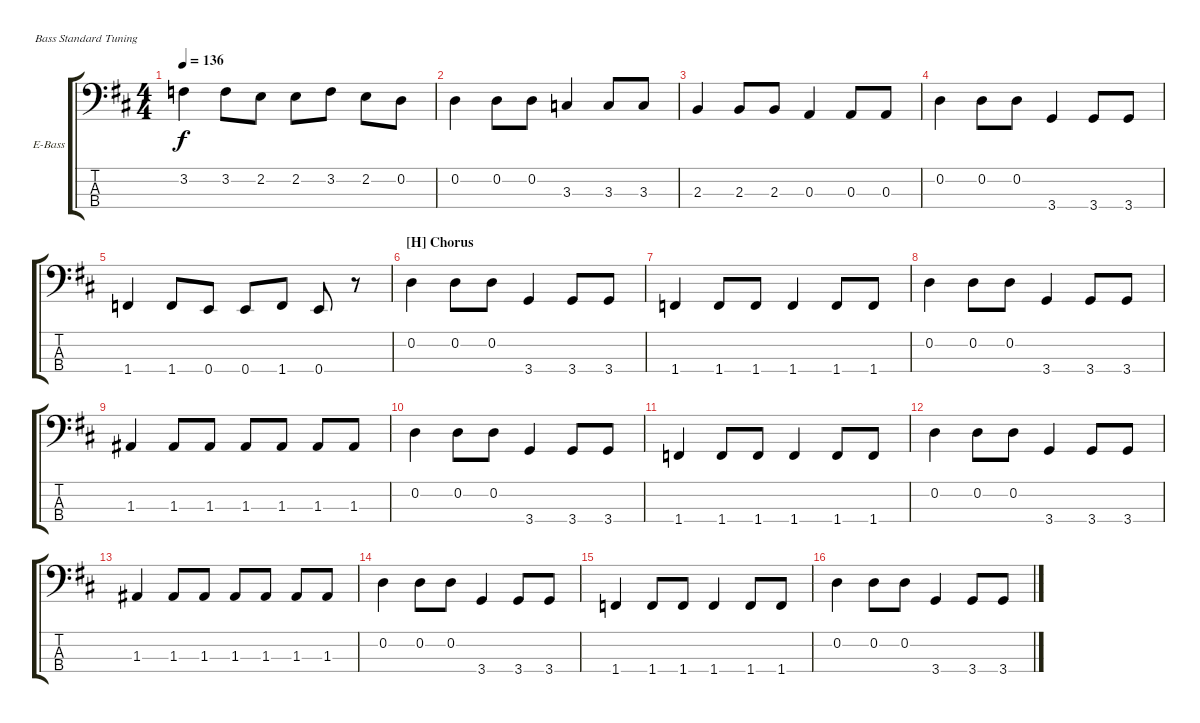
\defaultSystemsLayout 4
\bracketExtendMode groupsimilarinstruments
\firstSystemTrackNameOrientation horizontal
\otherSystemsTrackNameOrientation horizontal
\track ("Bass" "E-Bass") {instrument electricbassfinger}
\staff {score tabs}
\tuning (G2 D2 A1 E1)
\ts (4 4)
\tempo 136
\clef f4
\scale
1.06305
\ks d
3.2.4{dy f} 3.2.8 2.2.8 2.2.8 3.2.8 2.2.8 0.2.8 |
\scale
0.936948 0.2.4 0.2.8 0.2.8 3.3.4 3.3.8 3.3.8 |
\scale
1.06305 2.3.4 2.3.8 2.3.8 0.3.4 0.3.8 0.3.8 |
\scale
0.936948 0.2.4 0.2.8 0.2.8 3.4.4 3.4.8 3.4.8 |
\scale
1.06305 1.4.4 1.4.8 0.4.8 0.4.8 1.4.8 0.4.8 r.8 |
\section ("H" "Chorus")
\scale
0.936948 0.2.4 0.2.8 0.2.8 3.4.4 3.4.8 3.4.8 |
\scale
1.06305 1.4.4 1.4.8 1.4.8 1.4.4 1.4.8 1.4.8 |
\scale
0.936948 0.2.4 0.2.8 0.2.8 3.4.4 3.4.8 3.4.8 |
\scale
1.06305 1.3.4 1.3.8 1.3.8 1.3.8 1.3.8 1.3.8 1.3.8 |
\scale
0.936948 0.2.4 0.2.8 0.2.8 3.4.4 3.4.8 3.4.8 |
\scale
1.06305 1.4.4 1.4.8 1.4.8 1.4.4 1.4.8 1.4.8 |
\scale
0.936948 0.2.4 0.2.8 0.2.8 3.4.4 3.4.8 3.4.8 |
\scale
1.06305 1.3.4 1.3.8 1.3.8 1.3.8 1.3.8 1.3.8 1.3.8 |
\scale
0.936948 0.2.4 0.2.8 0.2.8 3.4.4 3.4.8 3.4.8 |
\scale
1.06305 1.4.4 1.4.8 1.4.8 1.4.4 1.4.8 1.4.8 |
\scale
0.936948 0.2.4 0.2.8 0.2.8 3.4.4 3.4.8 3.4.8
